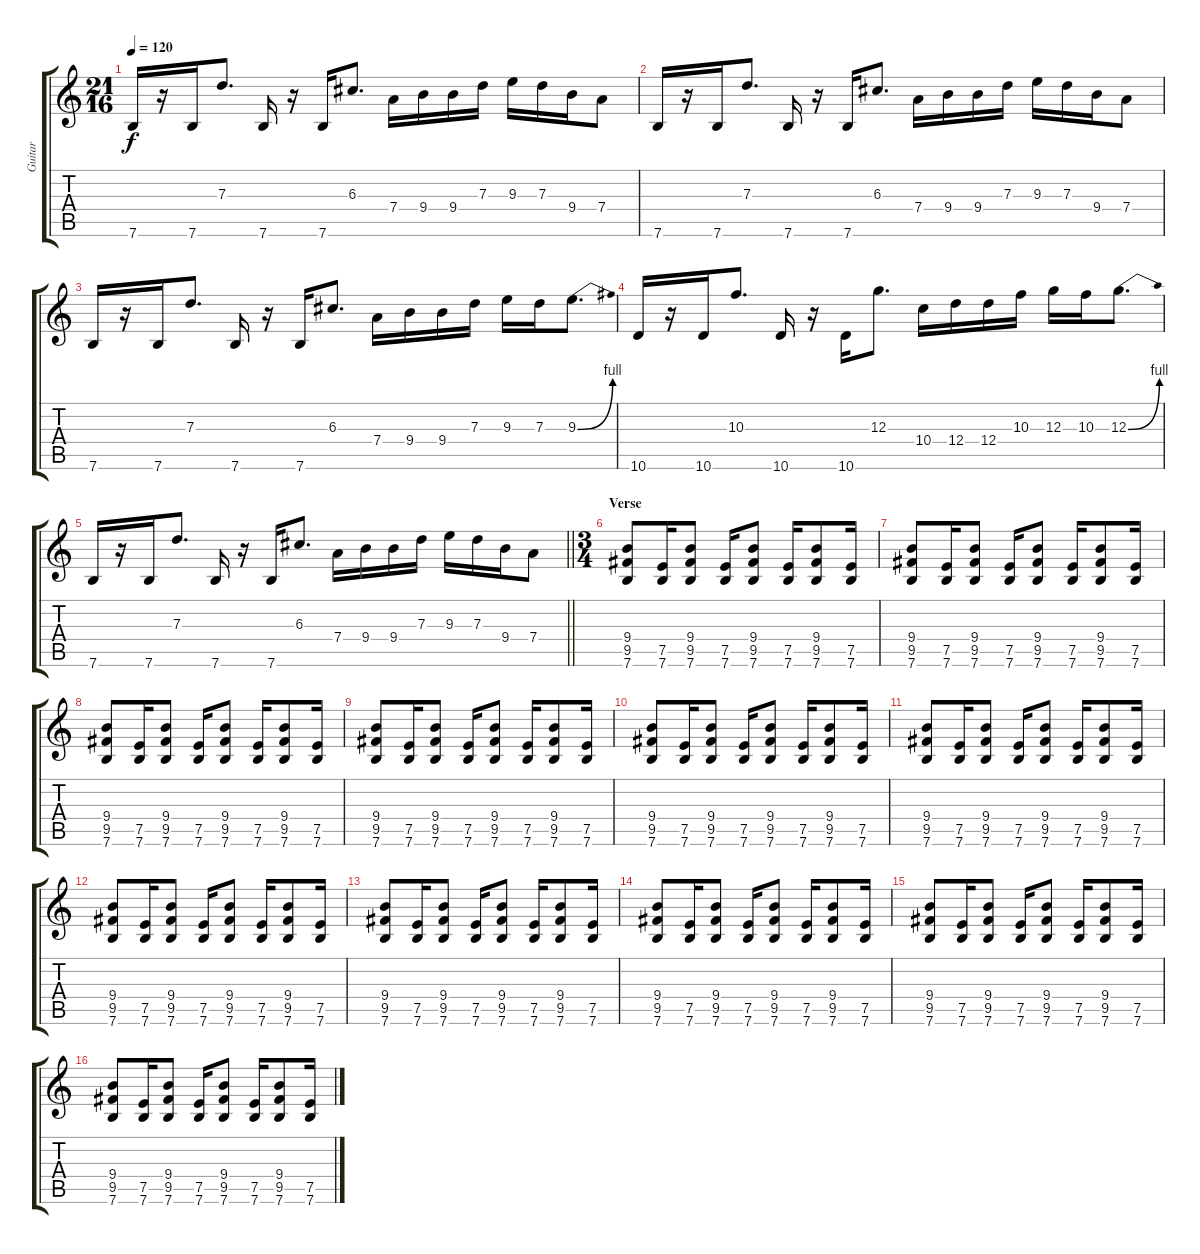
\track ("Guitar" "Guitar") {instrument overdrivenguitar}
\staff {score tabs}
\tuning (E4 B3 G3 D3 A2 E2) {hide}
\ts (21 16)
\tempo 120
\clef g2
\ks c
7.6.16{dy f} r.16 7.6.16 7.3.8{d} 7.6.16 r.16 7.6.16 6.3.8{d} 7.4.16 9.4.16 9.4.16 7.3.16 9.3.16 7.3.16 9.4.16 7.4.8 |
7.6.16 r.16 7.6.16 7.3.8{d} 7.6.16 r.16 7.6.16 6.3.8{d} 7.4.16 9.4.16 9.4.16 7.3.16 9.3.16 7.3.16 9.4.16 7.4.8 |
7.6.16 r.16 7.6.16 7.3.8{d} 7.6.16 r.16 7.6.16 6.3.8{d} 7.4.16 9.4.16 9.4.16 7.3.16 9.3.16 7.3.16 9.3{be (bend 0 0 60 4)}.8{d} |
10.6.16 r.16 10.6.16 10.3.8{d} 10.6.16 r.16 10.6.16 12.3.8{d} 10.4.16 12.4.16 12.4.16 10.3.16 12.3.16 10.3.16 12.3{be (bend 0 0 60 4)}.8{d} |
\barLineRight lightlight
7.6.16 r.16 7.6.16 7.3.8{d} 7.6.16 r.16 7.6.16 6.3.8{d} 7.4.16 9.4.16 9.4.16 7.3.16 9.3.16 7.3.16 9.4.16 7.4.8 |
\ts (3 4)
\section ("" "Verse")
(9.4 9.5 7.6).8 (7.5 7.6).16 (9.4 9.5 7.6).8 (7.5 7.6).16 (9.4 9.5 7.6).8 (7.5 7.6).16 (9.4 9.5 7.6).8 (7.5 7.6).16 |
(9.4 9.5 7.6).8 (7.5 7.6).16 (9.4 9.5 7.6).8 (7.5 7.6).16 (9.4 9.5 7.6).8 (7.5 7.6).16 (9.4 9.5 7.6).8 (7.5 7.6).16 |
(9.4 9.5 7.6).8 (7.5 7.6).16 (9.4 9.5 7.6).8 (7.5 7.6).16 (9.4 9.5 7.6).8 (7.5 7.6).16 (9.4 9.5 7.6).8 (7.5 7.6).16 |
(9.4 9.5 7.6).8 (7.5 7.6).16 (9.4 9.5 7.6).8 (7.5 7.6).16 (9.4 9.5 7.6).8 (7.5 7.6).16 (9.4 9.5 7.6).8 (7.5 7.6).16 |
(9.4 9.5 7.6).8 (7.5 7.6).16 (9.4 9.5 7.6).8 (7.5 7.6).16 (9.4 9.5 7.6).8 (7.5 7.6).16 (9.4 9.5 7.6).8 (7.5 7.6).16 |
(9.4 9.5 7.6).8 (7.5 7.6).16 (9.4 9.5 7.6).8 (7.5 7.6).16 (9.4 9.5 7.6).8 (7.5 7.6).16 (9.4 9.5 7.6).8 (7.5 7.6).16 |
(9.4 9.5 7.6).8 (7.5 7.6).16 (9.4 9.5 7.6).8 (7.5 7.6).16 (9.4 9.5 7.6).8 (7.5 7.6).16 (9.4 9.5 7.6).8 (7.5 7.6).16 |
(9.4 9.5 7.6).8 (7.5 7.6).16 (9.4 9.5 7.6).8 (7.5 7.6).16 (9.4 9.5 7.6).8 (7.5 7.6).16 (9.4 9.5 7.6).8 (7.5 7.6).16 |
(9.4 9.5 7.6).8 (7.5 7.6).16 (9.4 9.5 7.6).8 (7.5 7.6).16 (9.4 9.5 7.6).8 (7.5 7.6).16 (9.4 9.5 7.6).8 (7.5 7.6).16 |
(9.4 9.5 7.6).8 (7.5 7.6).16 (9.4 9.5 7.6).8 (7.5 7.6).16 (9.4 9.5 7.6).8 (7.5 7.6).16 (9.4 9.5 7.6).8 (7.5 7.6).16 |
(9.4 9.5 7.6).8 (7.5 7.6).16 (9.4 9.5 7.6).8 (7.5 7.6).16 (9.4 9.5 7.6).8 (7.5 7.6).16 (9.4 9.5 7.6).8 (7.5 7.6).16
